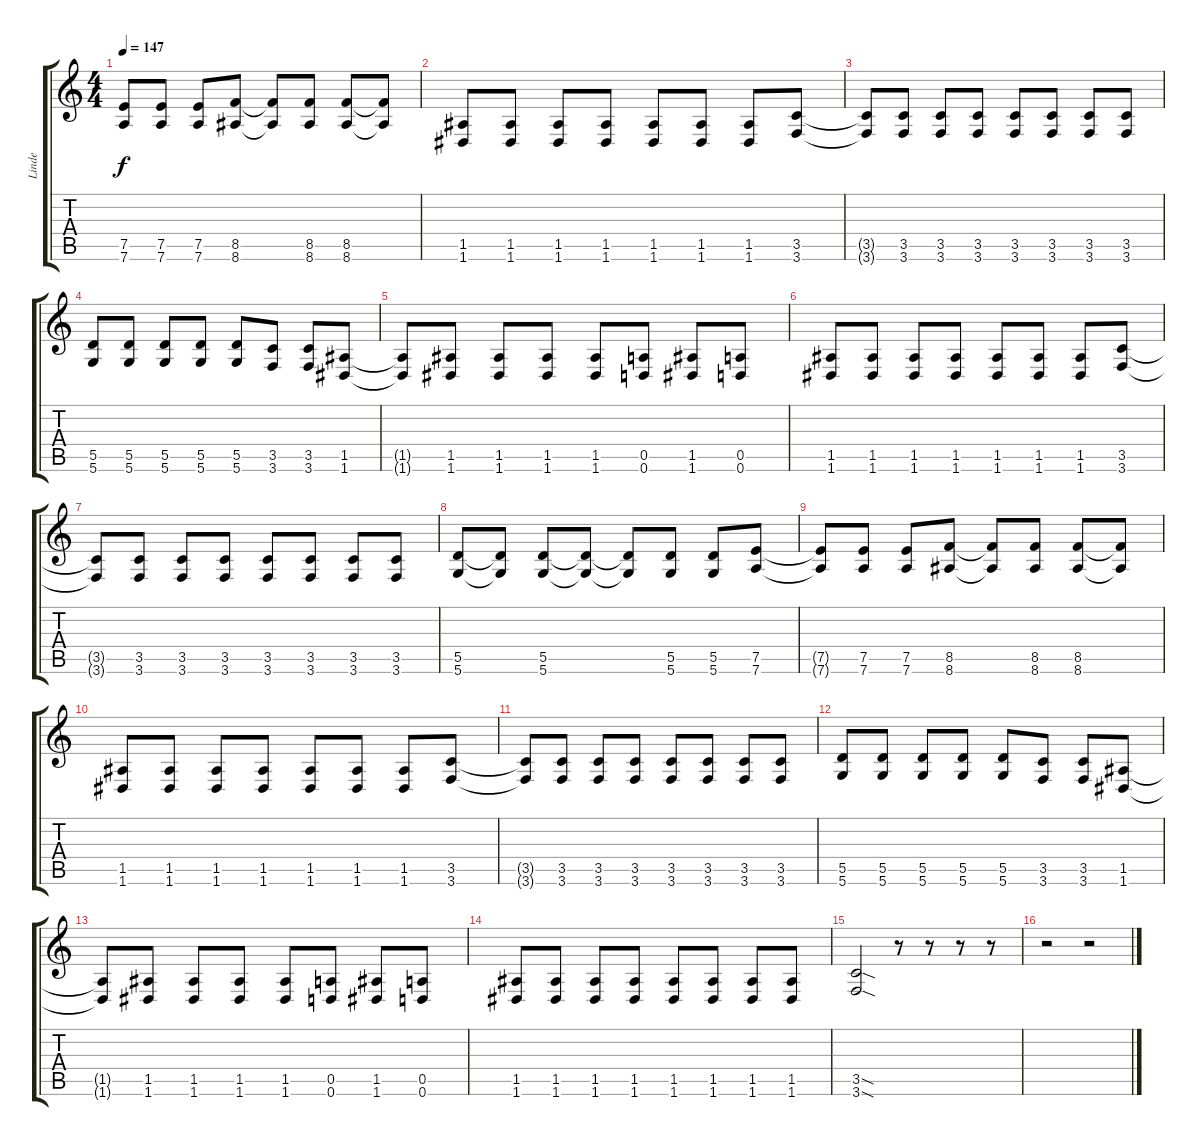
\track ("Linde" "Linde") {instrument overdrivenguitar}
\staff {score tabs}
\tuning (E4 B3 G3 D3 A2 D2) {hide}
\ts (4 4)
\tempo 147
\clef g2
\ks c
(7.5{t} 7.6{t}).8{dy f} (7.5 7.6).8 (7.5 7.6).8 (8.5 8.6).8 (8.5{t} 8.6{t}).8 (8.5 8.6).8 (8.5 8.6).8 (8.5{t} 8.6{t}).8 |
(1.5 1.6).8 (1.5 1.6).8 (1.5 1.6).8 (1.5 1.6).8 (1.5 1.6).8 (1.5 1.6).8 (1.5 1.6).8 (3.5 3.6).8 |
(3.5{t} 3.6{t}).8 (3.5 3.6).8 (3.5 3.6).8 (3.5 3.6).8 (3.5 3.6).8 (3.5 3.6).8 (3.5 3.6).8 (3.5 3.6).8 |
(5.5 5.6).8 (5.5 5.6).8 (5.5 5.6).8 (5.5 5.6).8 (5.5 5.6).8 (3.5 3.6).8 (3.5 3.6).8 (1.5 1.6).8 |
(1.5{t} 1.6{t}).8 (1.5 1.6).8 (1.5 1.6).8 (1.5 1.6).8 (1.5 1.6).8 (0.5 0.6).8 (1.5 1.6).8 (0.5 0.6).8 |
(1.5 1.6).8 (1.5 1.6).8 (1.5 1.6).8 (1.5 1.6).8 (1.5 1.6).8 (1.5 1.6).8 (1.5 1.6).8 (3.5 3.6).8 |
(3.5{t} 3.6{t}).8 (3.5 3.6).8 (3.5 3.6).8 (3.5 3.6).8 (3.5 3.6).8 (3.5 3.6).8 (3.5 3.6).8 (3.5 3.6).8 |
(5.5 5.6).8 (5.5{t} 5.6{t}).8 (5.5 5.6).8 (5.5{t} 5.6{t}).8 (5.5{t} 5.6{t}).8 (5.5 5.6).8 (5.5 5.6).8 (7.5 7.6).8 |
(7.5{t} 7.6{t}).8 (7.5 7.6).8 (7.5 7.6).8 (8.5 8.6).8 (8.5{t} 8.6{t}).8 (8.5 8.6).8 (8.5 8.6).8 (8.5{t} 8.6{t}).8 |
(1.5 1.6).8 (1.5 1.6).8 (1.5 1.6).8 (1.5 1.6).8 (1.5 1.6).8 (1.5 1.6).8 (1.5 1.6).8 (3.5 3.6).8 |
(3.5{t} 3.6{t}).8 (3.5 3.6).8 (3.5 3.6).8 (3.5 3.6).8 (3.5 3.6).8 (3.5 3.6).8 (3.5 3.6).8 (3.5 3.6).8 |
(5.5 5.6).8 (5.5 5.6).8 (5.5 5.6).8 (5.5 5.6).8 (5.5 5.6).8 (3.5 3.6).8 (3.5 3.6).8 (1.5 1.6).8 |
(1.5{t} 1.6{t}).8 (1.5 1.6).8 (1.5 1.6).8 (1.5 1.6).8 (1.5 1.6).8 (0.5 0.6).8 (1.5 1.6).8 (0.5 0.6).8 |
(1.5 1.6).8 (1.5 1.6).8 (1.5 1.6).8 (1.5 1.6).8 (1.5 1.6).8 (1.5 1.6).8 (1.5 1.6).8 (1.5 1.6).8 |
(3.5{sod} 3.6{sod}).2 r.8 r.8 r.8 r.8 |
r.2 r.2
